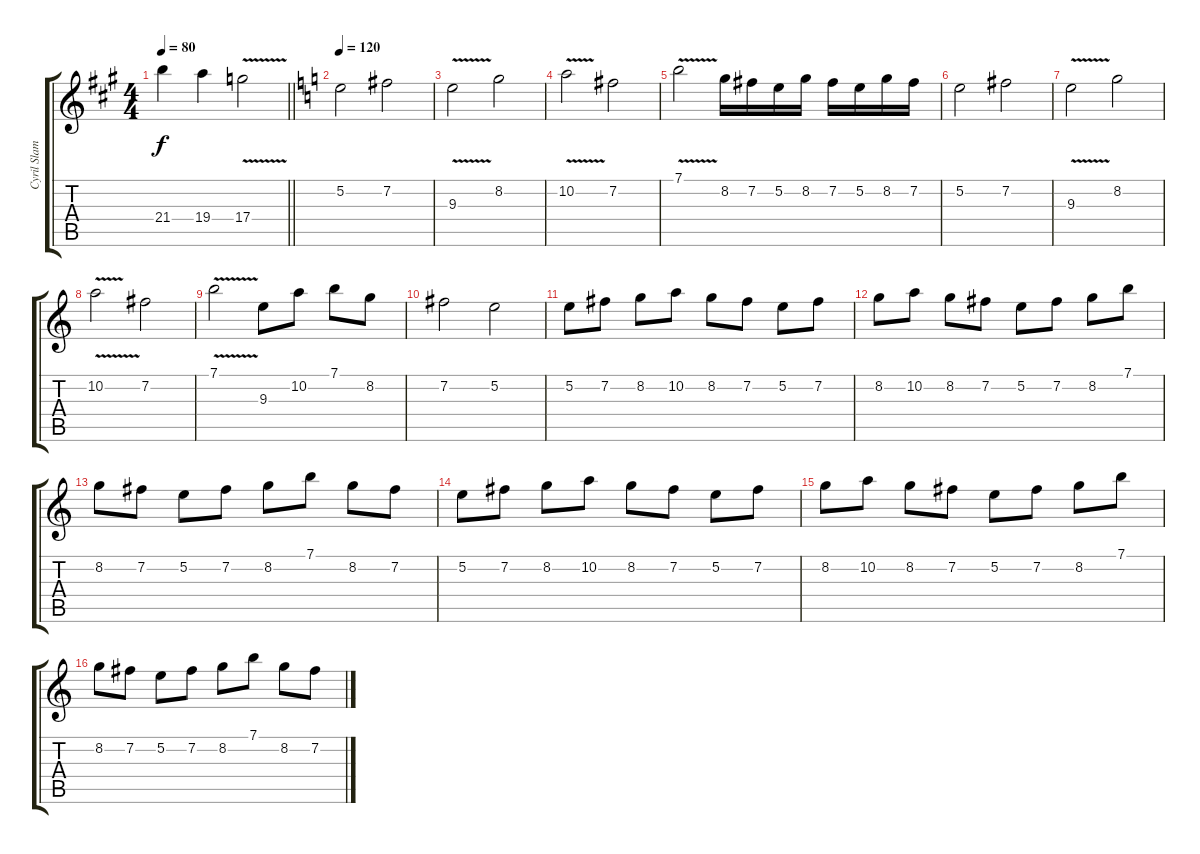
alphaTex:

\track ("Cyril Slama" "Cyril Slam") {instrument overdrivenguitar}
\staff {score tabs}
\tuning (E4 B3 G3 D3 A2 E2) {hide}
\ts (4 4)
\tempo 80
\clef g2
\barLineRight lightlight
\ks a
21.4.4{dy f} 19.4.4 17.4{v}.2 |
\tempo 120
\ks c
5.2.2 7.2.2 |
9.3{v}.2 8.2.2 |
10.2{v}.2 7.2.2 |
7.1{v}.2 8.2.16 7.2.16 5.2.16 8.2.16 7.2.16 5.2.16 8.2.16 7.2.16 |
5.2.2 7.2.2 |
9.3{v}.2 8.2.2 |
10.2{v}.2 7.2.2 |
7.1{v}.2 9.3.8 10.2.8 7.1.8 8.2.8 |
7.2.2 5.2.2 |
5.2.8 7.2.8 8.2.8 10.2.8 8.2.8 7.2.8 5.2.8 7.2.8 |
8.2.8 10.2.8 8.2.8 7.2.8 5.2.8 7.2.8 8.2.8 7.1.8 |
8.2.8 7.2.8 5.2.8 7.2.8 8.2.8 7.1.8 8.2.8 7.2.8 |
5.2.8 7.2.8 8.2.8 10.2.8 8.2.8 7.2.8 5.2.8 7.2.8 |
8.2.8 10.2.8 8.2.8 7.2.8 5.2.8 7.2.8 8.2.8 7.1.8 |
8.2.8 7.2.8 5.2.8 7.2.8 8.2.8 7.1.8 8.2.8 7.2.8
